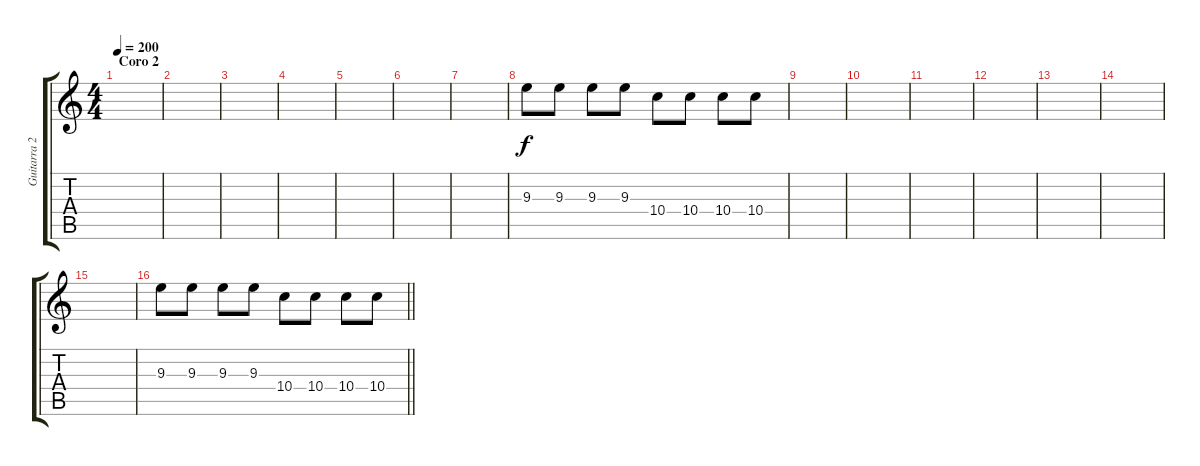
\track ("Guitarra 2da" "Guitarra 2") {instrument distortionguitar}
\staff {score tabs}
\tuning (E4 B3 G3 D3 A2 E2) {hide}
\ts (4 4)
\section ("" "Coro 2")
\tempo 200
\clef g2
\ks c
|
|
|
|
|
|
|
9.3.8 9.3.8 9.3.8 9.3.8 10.4.8 10.4.8 10.4.8 10.4.8 |
|
|
|
|
|
|
|
\barLineRight lightlight
9.3.8 9.3.8 9.3.8 9.3.8 10.4.8 10.4.8 10.4.8 10.4.8
